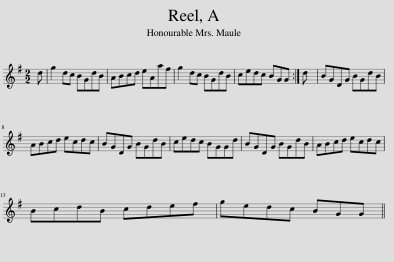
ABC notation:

X:1
L:1/8
M:2/2
I:linebreak $
K:G
V:1 treble
V:1
 d | g2 dc BGdB | ABcd eAaf | g2 dc BGdB | cedc BGG :| %5
 d | BGDG BGdB |$ ABcd ecdc | BGDG BGdB | cedc BGGd | %10
 BGDG BGdB | ABcd ecdc |$ BcdB cdef | gedc BGG || %14
